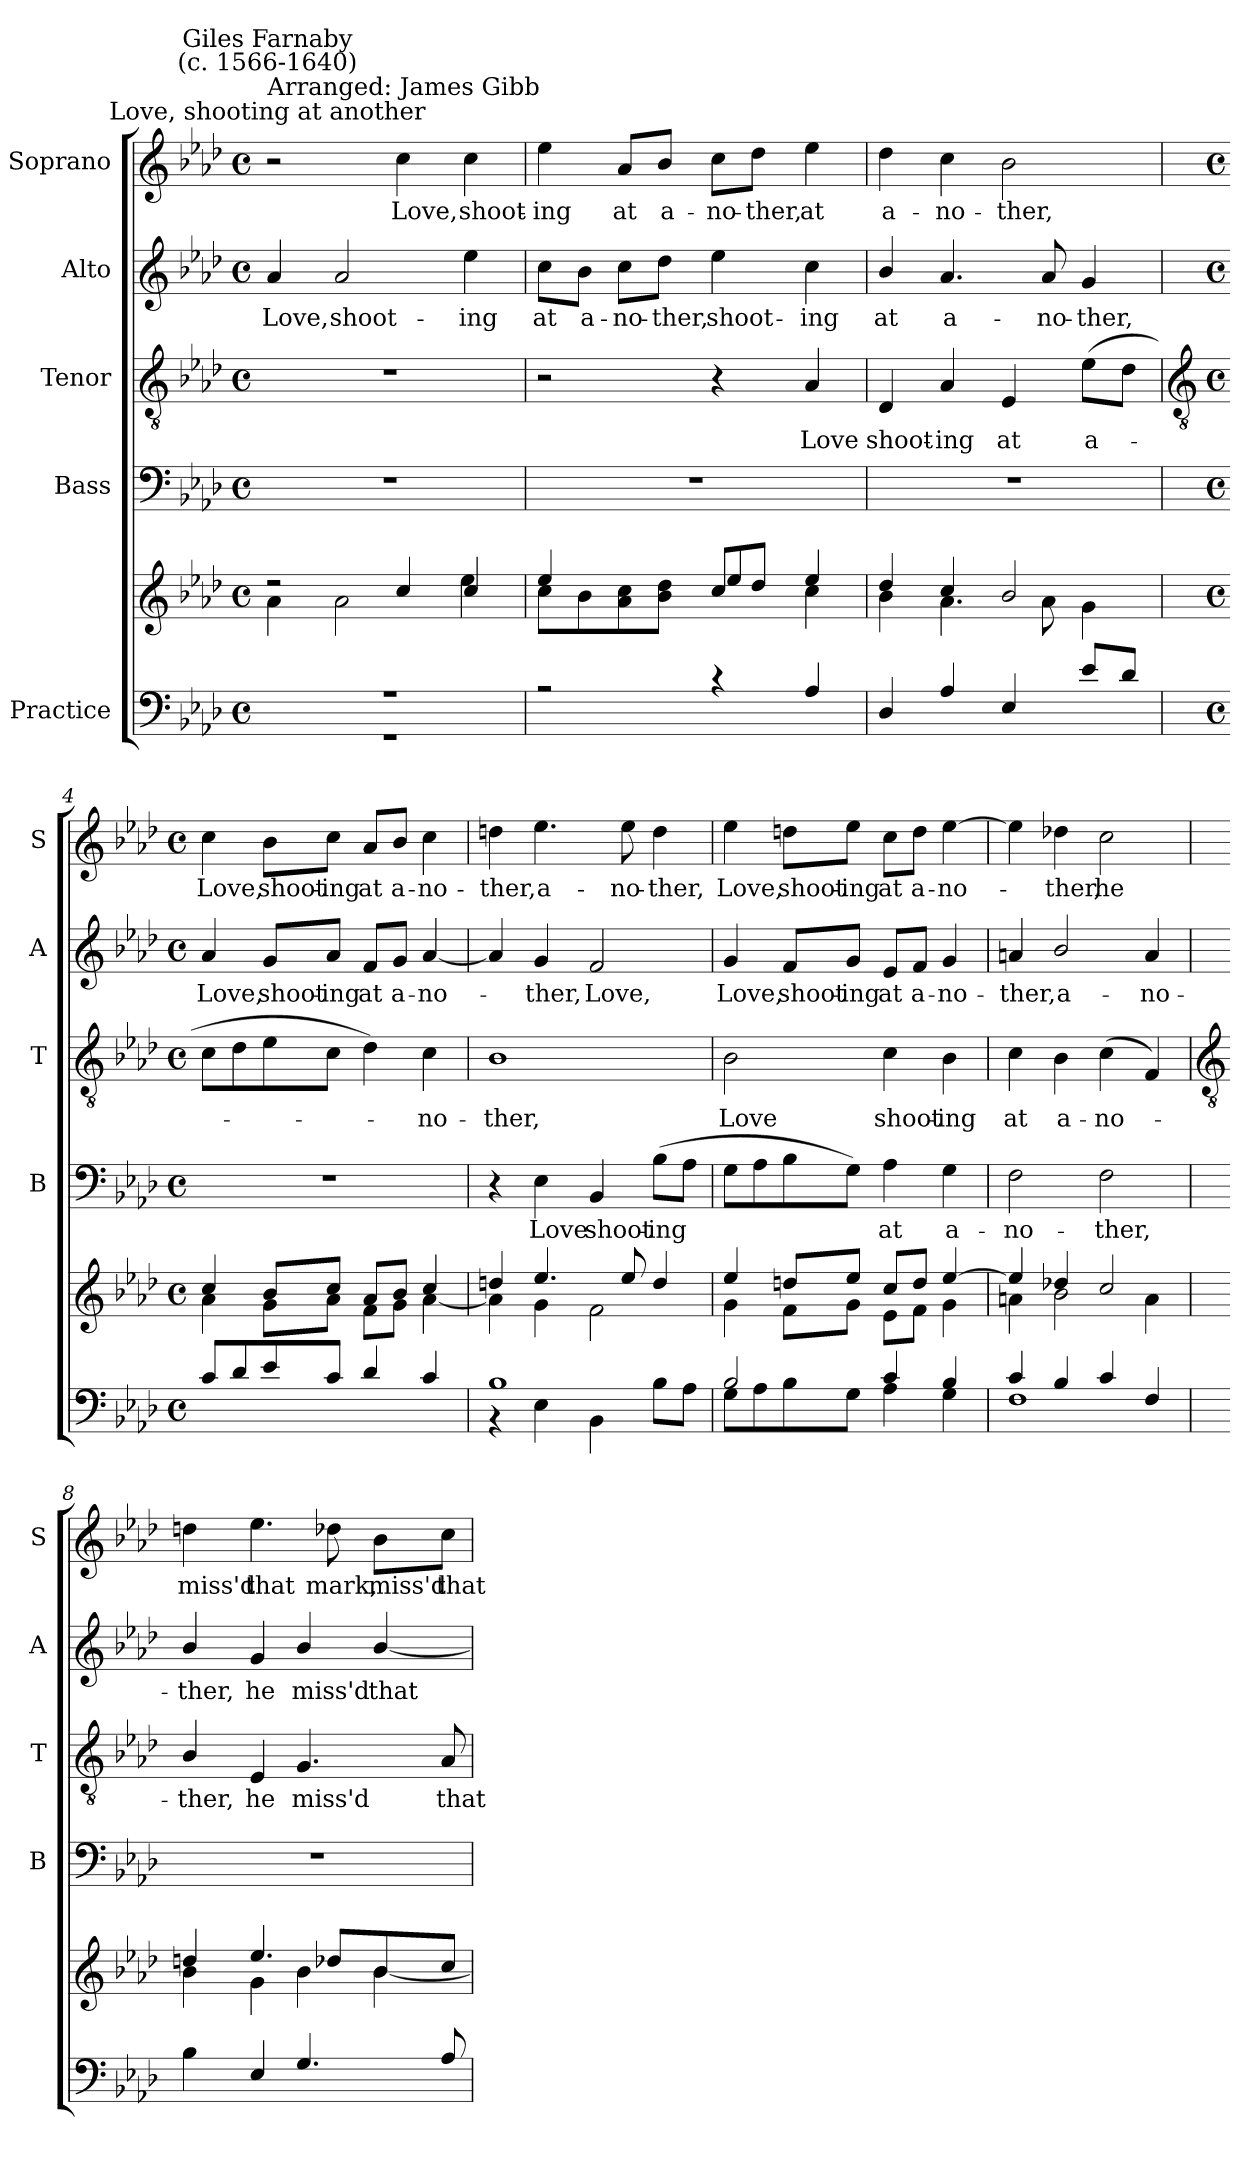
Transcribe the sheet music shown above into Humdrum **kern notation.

**kern	**kern	**kern	**text	**kern	**text	**kern	**text	**kern	**text
*part5	*part5	*part4	*part4	*part3	*part3	*part2	*part2	*part1	*part1
*staff6	*staff5	*staff4	*staff4	*staff3	*staff3	*staff2	*staff2	*staff1	*staff1
*I"Practice	*	*I"Bass	*	*I"Tenor	*	*I"Alto	*	*I"Soprano	*
*	*	*I'B	*	*I'T	*	*I'A	*	*I'S	*
*clefF4	*clefG2	*clefF4	*	*clefGv2	*	*clefG2	*	*clefG2	*
*k[b-e-a-d-]	*k[b-e-a-d-]	*k[b-e-a-d-]	*	*k[b-e-a-d-]	*	*k[b-e-a-d-]	*	*k[b-e-a-d-]	*
*A-:	*A-:	*A-:	*	*A-:	*	*A-:	*	*A-:	*
*M4/4	*M4/4	*M4/4	*	*M4/4	*	*M4/4	*	*M4/4	*
*met(c)	*met(c)	*met(c)	*	*met(c)	*	*met(c)	*	*met(c)	*
=1	=1	=1	=1	=1	=1	=1	=1	=1	=1
*^	*^	*	*	*	*	*	*	*	*
!	!	!	!	!	!	!	!	!	!	!LO:TX:a:cj:t=Love, shooting at another	!
!	!	!	!	!	!	!	!	!	!	!LO:TX:a:t=Arranged&colon; James Gibb	!
!	!	!	!	!	!	!	!	!	!	!LO:TX:a:cj:t=Giles Farnaby\n(c. 1566-1640)	!
!	!	!	!	!	!	!	!	!	!LO:LY:b	!	!
1r	1r	2r	4a-\	1r	.	1r	.	4a-	Love,	2r	.
!	!	!	!	!	!	!	!	!	!LO:LY:b	!	!
.	.	.	2a-\	.	.	.	.	2a-	shoot-	.	.
!	!	!	!	!	!	!	!	!	!	!	!LO:LY:b
.	.	4cc/	.	.	.	.	.	.	.	4cc	Love,
!	!	!	!	!	!	!	!	!	!LO:LY:b	!	!LO:LY:b
.	.	4cc	4ee-	.	.	.	.	4ee-	-ing	4cc	shoot-
=2	=2	=2	=2	=2	=2	=2	=2	=2	=2	=2	=2
!	!	!	!	!	!	!	!	!	!LO:LY:b	!	!LO:LY:b
2r	1ryy	4ee-/	8ccL	1r	.	2r	.	8cc\L	at	4ee-	-ing
!	!	!	!	!	!	!	!	!	!LO:LY:b	!	!
.	.	.	8b-	.	.	.	.	8b-\J	a-	.	.
!	!	!	!	!	!	!	!	!	!LO:LY:b	!	!LO:LY:b
.	.	4ryy	8a- 8cc	.	.	.	.	8cc\L	-no-	8a-/L	at
!	!	!	!	!	!	!	!	!	!LO:LY:b	!	!LO:LY:b
.	.	.	8b- 8dd-J	.	.	.	.	8dd-\J	-ther,	8b-/J	a-
!	!	!	!	!	!	!	!	!	!LO:LY:b	!	!LO:LY:b
4r	.	8ccL	4ee-/	.	.	4r	.	4ee-	shoot-	8cc\L	-no-
!	!	!	!	!	!	!	!	!	!	!	!LO:LY:b
.	.	8dd-J	.	.	.	.	.	.	.	8dd-\J	-ther,
!	!	!	!	!	!	!	!LO:LY:b	!	!LO:LY:b	!	!LO:LY:b
4A-	.	4ee-	4cc	.	.	4A-	Love	4cc	-ing	4ee-	at
=3	=3	=3	=3	=3	=3	=3	=3	=3	=3	=3	=3
!	!	!	!	!	!	!	!LO:LY:b	!	!LO:LY:b	!	!LO:LY:b
4D-	1ryy	4dd-	4b-\	1r	.	4D-	shoot-	4b-/	at	4dd-	a-
!	!	!	!	!	!	!	!LO:LY:b	!	!LO:LY:b	!	!LO:LY:b
4A-	.	4cc/	4.a-\	.	.	4A-	-ing	4.a-	a-	4cc	-no-
!	!	!	!	!	!	!	!LO:LY:b	!	!	!	!LO:LY:b
4E-	.	2b-/	.	.	.	4E-	at	.	.	2b-	-ther,
!	!	!	!	!	!	!	!	!	!LO:LY:b	!	!
.	.	.	8a-\	.	.	.	.	8a-	-no-	.	.
!	!	!	!	!	!	!	!LO:LY:b	!	!LO:LY:b	!	!
8e-L	.	.	4g\	.	.	(>8e-L	a-	4g	-ther,	.	.
8d-J	.	.	.	.	.	8d-J	.	.	.	.	.
!!LO:LB:g=z
=4	=4	=4	=4	=4	=4	=4	=4	=4	=4	=4	=4
*	*	*	*	*	*	*clefGv2	*	*	*	*	*
*M4/4	*	*M4/4	*	*M4/4	*	*M4/4	*	*M4/4	*	*M4/4	*
*met(c)	*	*met(c)	*	*met(c)	*	*met(c)	*	*met(c)	*	*met(c)	*
!	!	!	!	!	!	!	!	!	!LO:LY:b	!	!LO:LY:b
8cL	1ryy	4cc	4a-\	1r	.	8cL	.	4a-	Love,	4cc	Love,
8d-	.	.	.	.	.	8d-	.	.	.	.	.
!	!	!	!	!	!	!	!	!	!LO:LY:b	!	!LO:LY:b
8e-	.	8b-/L	8gL	.	.	8e-	.	8g/L	shoot-	8b-\L	shoot-
!	!	!	!	!	!	!	!	!	!LO:LY:b	!	!LO:LY:b
8cJ	.	8cc/J	8a-J	.	.	8cJ	.	8a-/J	-ing	8cc\J	-ing
!	!	!	!	!	!	!	!	!	!LO:LY:b	!	!LO:LY:b
4d-	.	8a-L	8fL	.	.	4d-)	.	8f/L	at	8a-/L	at
!	!	!	!	!	!	!	!	!	!LO:LY:b	!	!LO:LY:b
.	.	8b-J	8gJ	.	.	.	.	8g/J	a-	8b-/J	a-
!	!	!	!	!	!	!	!LO:LY:b	!	!LO:LY:b	!	!LO:LY:b
4c	.	4cc/	[4a-	.	.	4c	no-	[4a-	-no-	4cc	-no-
=5	=5	=5	=5	=5	=5	=5	=5	=5	=5	=5	=5
!	!	!	!	!	!	!	!LO:LY:b	!	!	!	!LO:LY:b
1B-	4r	4ddn	4a-\]	4r	.	1B-	-ther,	4a-]	.	4ddn	-ther,
!	!	!	!	!	!LO:LY:b	!	!	!	!LO:LY:b	!	!LO:LY:b
.	4E-	4.ee-/	4g\	4E-	Love	.	.	4g/	-ther,	4.ee-	a-
!	!	!	!	!	!LO:LY:b	!	!	!	!LO:LY:b	!	!
.	4BB-\	.	2f\	4BB-	shoot-	.	.	2f	Love,	.	.
!	!	!	!	!	!	!	!	!	!	!	!LO:LY:b
.	.	8ee-/	.	.	.	.	.	.	.	8ee-	-no-
!	!	!	!	!	!LO:LY:b	!	!	!	!	!	!LO:LY:b
.	8B-L	4dd/	.	(>8B-L	-ing	.	.	.	.	4dd	-ther,
.	8A-J	.	.	8A-J	.	.	.	.	.	.	.
=6	=6	=6	=6	=6	=6	=6	=6	=6	=6	=6	=6
!	!	!	!	!	!	!	!LO:LY:b	!	!LO:LY:b	!	!LO:LY:b
2B-/	8GL	4ee-	4g\	8GL	.	2B-	Love	4g/	Love,	4ee-	Love,
.	8A-	.	.	8A-	.	.	.	.	.	.	.
!	!	!	!	!	!	!	!	!	!LO:LY:b	!	!LO:LY:b
.	8B-	8ddnL	8f\L	8B-	.	.	.	8f/L	shoot-	8ddn\L	shoot-
!	!	!	!	!	!	!	!	!	!LO:LY:b	!	!LO:LY:b
.	8GJ	8ee-J	8g\J	8GJ)	.	.	.	8g/J	-ing	8ee-\J	-ing
!	!	!	!	!	!LO:LY:b	!	!LO:LY:b	!	!LO:LY:b	!	!LO:LY:b
4c	4A-	8cc/L	8e-L	4A-	at	4c	shoot-	8e-/L	at	8cc\L	at
!	!	!	!	!	!	!	!	!	!LO:LY:b	!	!LO:LY:b
.	.	8dd/J	8fJ	.	.	.	.	8f/J	a-	8dd\J	a-
!	!	!	!	!	!LO:LY:b	!	!LO:LY:b	!	!LO:LY:b	!	!LO:LY:b
4B-	4G	[4ee-	4g\	4G	a-	4B-	-ing	4g	-no-	[4ee-	-no-
=7	=7	=7	=7	=7	=7	=7	=7	=7	=7	=7	=7
!	!	!	!	!	!LO:LY:b	!	!LO:LY:b	!	!LO:LY:b	!	!
4c/	1F	4ee-]	4an\	2F	-no-	4c	at	4an	-ther,	4ee-]	.
!	!	!	!	!	!	!	!LO:LY:b	!	!LO:LY:b	!	!LO:LY:b
4B-/	.	4dd-X/	2b-\	.	.	4B-	a-	2b-/	a-	4dd-X	ther,
!	!	!	!	!	!LO:LY:b	!	!LO:LY:b	!	!	!	!LO:LY:b
4c/	.	2cc/	.	2F	-ther,	(<4c	-no-	.	.	2cc	he
!	!	!	!	!	!	!	!	!	!LO:LY:b	!	!
4F/	.	.	4a\	.	.	4F)	.	4a	-no-	.	.
!!LO:LB:g=z
=8	=8	=8	=8	=8	=8	=8	=8	=8	=8	=8	=8
*	*	*	*	*	*	*clefGv2	*	*	*	*	*
!	!	!	!	!	!	!	!LO:LY:b	!	!LO:LY:b	!	!LO:LY:b
4B-\	1ryy	4ddn	4b-\	1r	.	4B-/	ther,	4b-/	-ther,	4ddn	miss'd
!	!	!	!	!	!	!	!LO:LY:b	!	!LO:LY:b	!	!LO:LY:b
4E-	.	4.ee-/	4g\	.	.	4E-	he	4g	he	4.ee-	that
!	!	!	!	!	!	!	!LO:LY:b	!	!LO:LY:b	!	!
4.G	.	.	4b-\	.	.	4.G	miss'd	4b-/	miss'd	.	.
!	!	!	!	!	!	!	!	!	!	!	!LO:LY:b
.	.	8dd-X/L	.	.	.	.	.	.	.	8dd-X	mark,
!	!	!	!	!	!	!	!	!	!LO:LY:b	!	!LO:LY:b
.	.	8b-/	[4b-\	.	.	.	.	[4b-/	that	8b-\L	miss'd
!	!	!	!	!	!	!	!LO:LY:b	!	!	!	!LO:LY:b
8A-	.	8cc/J	.	.	.	8A-L	that	.	.	8cc\J	that
*v	*v	*	*	*	*	*	*	*	*	*	*
*	*v	*v	*	*	*	*	*	*	*	*
=	=	=	=	=	=	=	=	=	=
*-	*-	*-	*-	*-	*-	*-	*-	*-	*-
